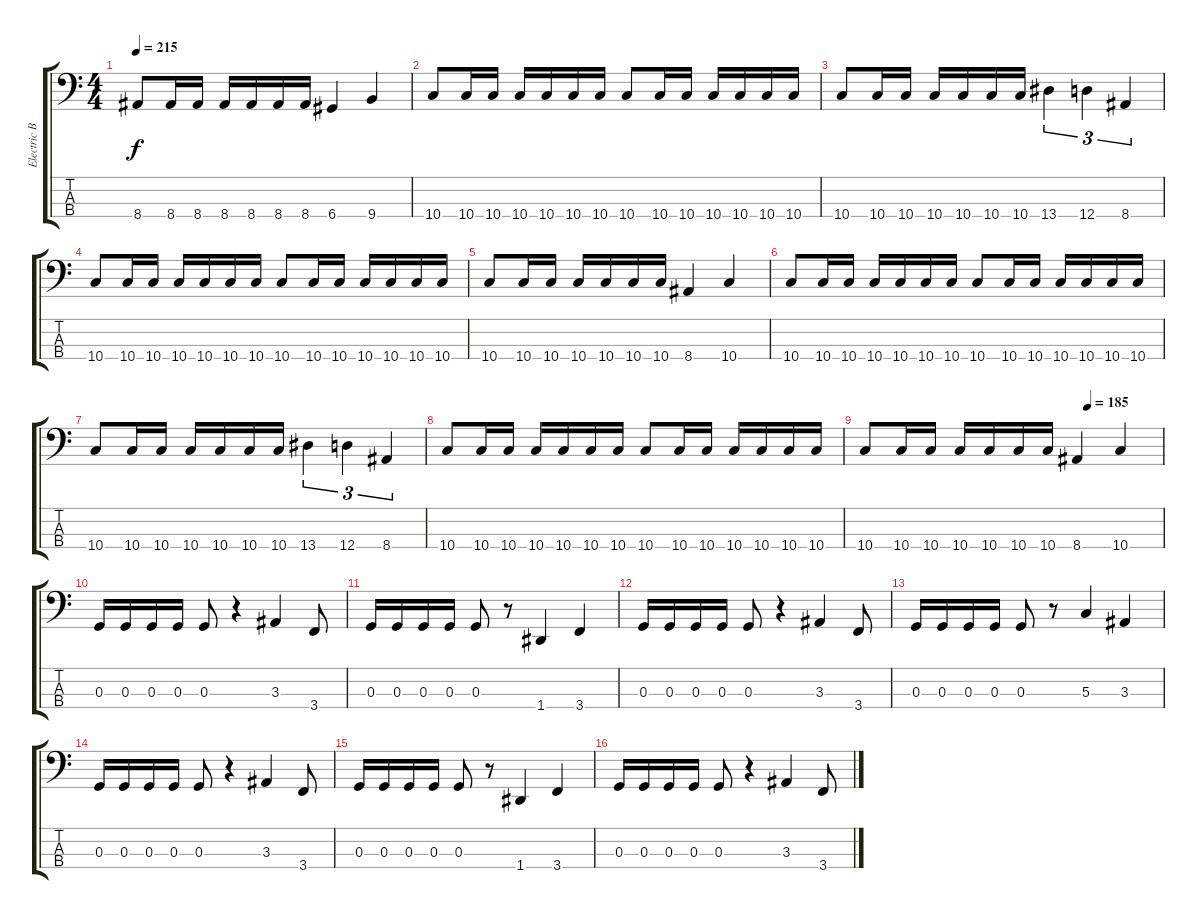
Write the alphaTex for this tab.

\track ("Electric Bass" "Electric B") {instrument electricbassfinger}
\staff {score tabs}
\tuning (F2 C2 G1 D1) {hide}
\ts (4 4)
\tempo 215
\clef f4
\ks c
8.4.8{dy f} 8.4.16 8.4.16 8.4.16 8.4.16 8.4.16 8.4.16 6.4.4 9.4.4 |
10.4.8 10.4.16 10.4.16 10.4.16 10.4.16 10.4.16 10.4.16 10.4.8 10.4.16 10.4.16 10.4.16 10.4.16 10.4.16 10.4.16 |
10.4.8 10.4.16 10.4.16 10.4.16 10.4.16 10.4.16 10.4.16 13.4.4{tu (3 2)} 12.4.4{tu (3 2)} 8.4.4{tu (3 2)} |
10.4.8 10.4.16 10.4.16 10.4.16 10.4.16 10.4.16 10.4.16 10.4.8 10.4.16 10.4.16 10.4.16 10.4.16 10.4.16 10.4.16 |
10.4.8 10.4.16 10.4.16 10.4.16 10.4.16 10.4.16 10.4.16 8.4.4 10.4.4 |
10.4.8 10.4.16 10.4.16 10.4.16 10.4.16 10.4.16 10.4.16 10.4.8 10.4.16 10.4.16 10.4.16 10.4.16 10.4.16 10.4.16 |
10.4.8 10.4.16 10.4.16 10.4.16 10.4.16 10.4.16 10.4.16 13.4.4{tu (3 2)} 12.4.4{tu (3 2)} 8.4.4{tu (3 2)} |
10.4.8 10.4.16 10.4.16 10.4.16 10.4.16 10.4.16 10.4.16 10.4.8 10.4.16 10.4.16 10.4.16 10.4.16 10.4.16 10.4.16 |
\tempo (185 0.75)
10.4.8 10.4.16 10.4.16 10.4.16 10.4.16 10.4.16 10.4.16 8.4.4 10.4.4 |
0.3.16 0.3.16 0.3.16 0.3.16 0.3.8 r.4 3.3.4 3.4.8 |
0.3.16 0.3.16 0.3.16 0.3.16 0.3.8 r.8 1.4.4 3.4.4 |
0.3.16 0.3.16 0.3.16 0.3.16 0.3.8 r.4 3.3.4 3.4.8 |
0.3.16 0.3.16 0.3.16 0.3.16 0.3.8 r.8 5.3.4 3.3.4 |
0.3.16 0.3.16 0.3.16 0.3.16 0.3.8 r.4 3.3.4 3.4.8 |
0.3.16 0.3.16 0.3.16 0.3.16 0.3.8 r.8 1.4.4 3.4.4 |
0.3.16 0.3.16 0.3.16 0.3.16 0.3.8 r.4 3.3.4 3.4.8
